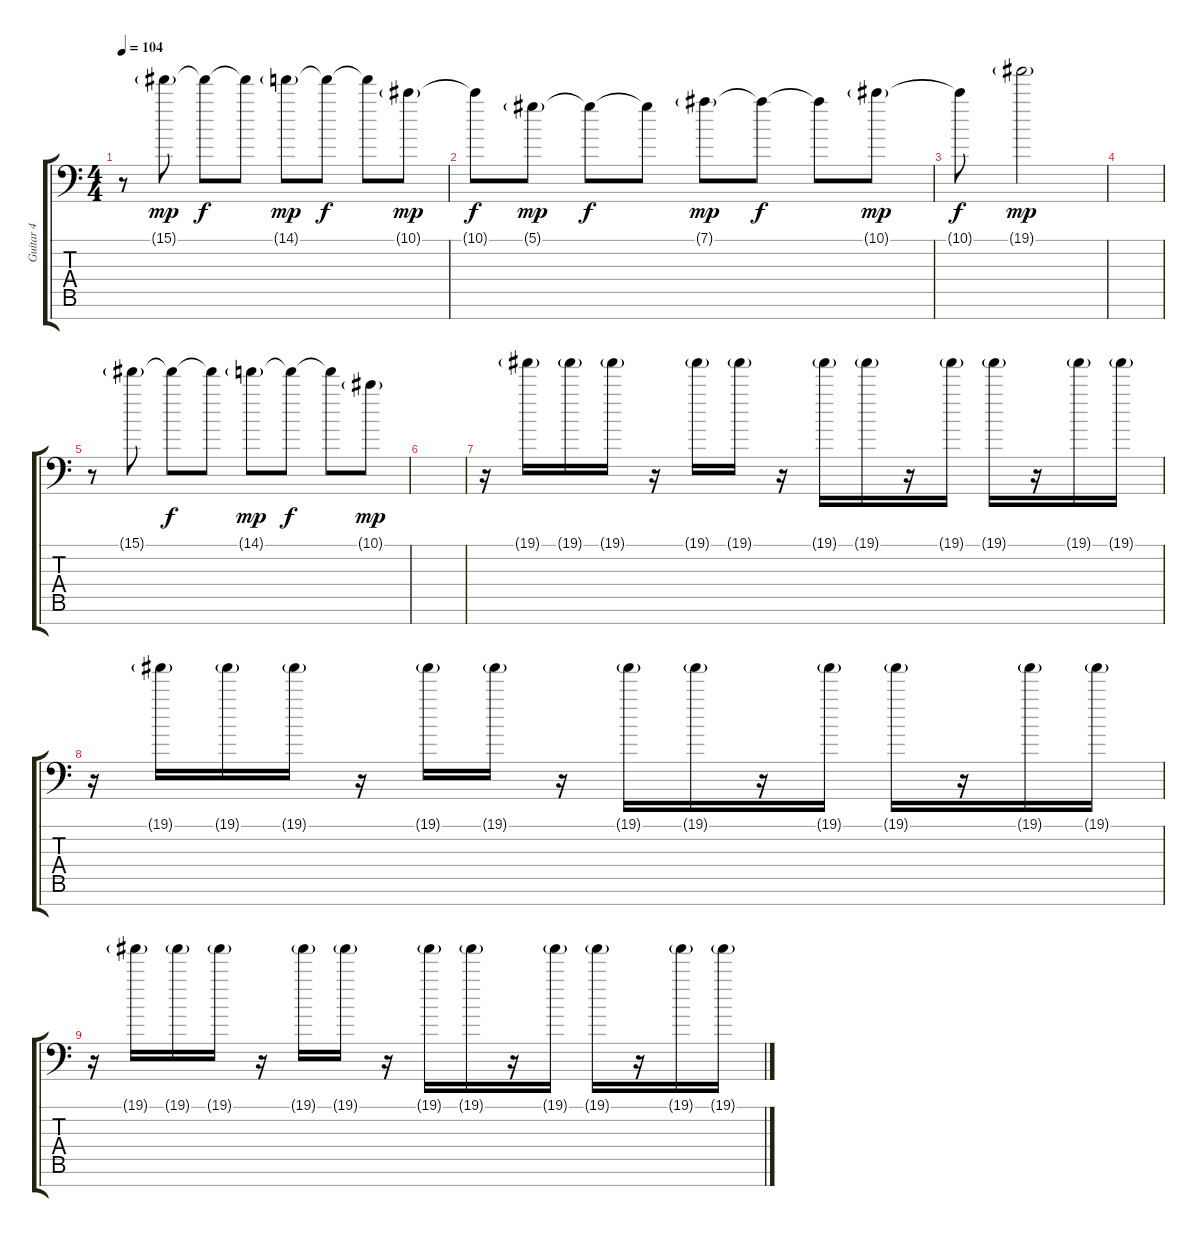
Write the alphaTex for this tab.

\track ("Guitar 4" "Guitar 4") {instrument distortionguitar}
\staff {score tabs}
\tuning (Eb4 Bb3 Gb3 Db3 Ab2 Eb2 Bb1) {hide}
\ts (4 4)
\tempo 104
\clef f4
\ks c
r.8{dy mp} 15.1{g}.8 15.1{t}.8{dy f} 15.1{t}.8 14.1{g}.8{dy mp} 14.1{t}.8{dy f} 14.1{t}.8 10.1{g}.8{dy mp} |
10.1{t}.8{dy f} 5.1{g}.8{dy mp} 5.1{t}.8{dy f} 5.1{t}.8 7.1{g}.8{dy mp} 7.1{t}.8{dy f} 7.1{t}.8 10.1{g}.8{dy mp} |
10.1{t}.8{dy f} 19.1{g}.2{dy mp} |
|
r.8 15.1{g}.8 15.1{t}.8{dy f} 15.1{t}.8 14.1{g}.8{dy mp} 14.1{t}.8{dy f} 14.1{t}.8 10.1{g}.8{dy mp} |
|
r.16 19.1{g}.16 19.1{g}.16 19.1{g}.16 r.16 19.1{g}.16 19.1{g}.16 r.16 19.1{g}.16 19.1{g}.16 r.16 19.1{g}.16 19.1{g}.16 r.16 19.1{g}.16 19.1{g}.16 |
r.16 19.1{g}.16 19.1{g}.16 19.1{g}.16 r.16 19.1{g}.16 19.1{g}.16 r.16 19.1{g}.16 19.1{g}.16 r.16 19.1{g}.16 19.1{g}.16 r.16 19.1{g}.16 19.1{g}.16 |
r.16 19.1{g}.16 19.1{g}.16 19.1{g}.16 r.16 19.1{g}.16 19.1{g}.16 r.16 19.1{g}.16 19.1{g}.16 r.16 19.1{g}.16 19.1{g}.16 r.16 19.1{g}.16 19.1{g}.16
